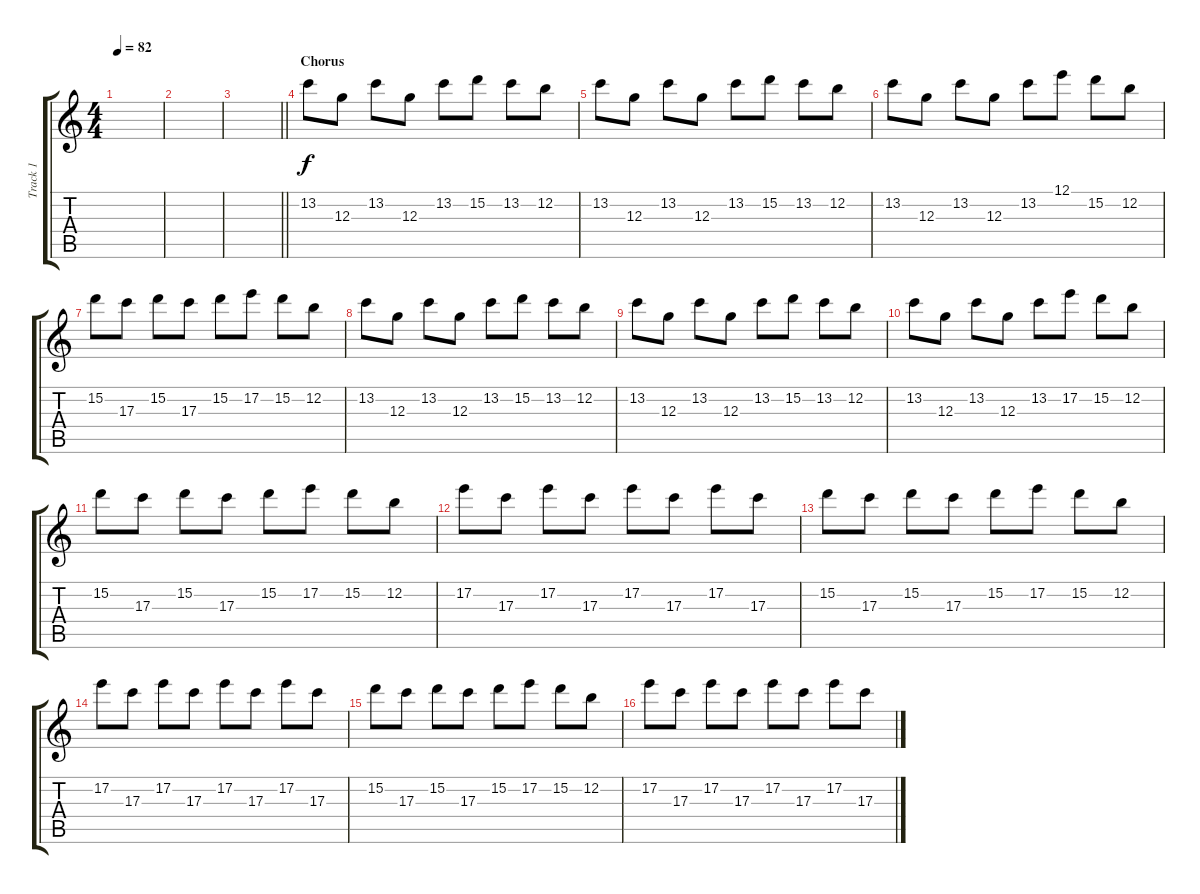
\track ("Track 1" "Track 1") {instrument acousticguitarsteel}
\staff {score tabs}
\tuning (E4 B3 G3 D3 A2 E2) {hide}
\ts (4 4)
\tempo 82
\clef g2
\ks c
|
|
\barLineRight lightlight
|
\section ("" "Chorus")
13.2.8 12.3.8 13.2.8 12.3.8 13.2.8 15.2.8 13.2.8 12.2.8 |
13.2.8 12.3.8 13.2.8 12.3.8 13.2.8 15.2.8 13.2.8 12.2.8 |
13.2.8 12.3.8 13.2.8 12.3.8 13.2.8 12.1.8 15.2.8 12.2.8 |
15.2.8 17.3.8 15.2.8 17.3.8 15.2.8 17.2.8 15.2.8 12.2.8 |
13.2.8 12.3.8 13.2.8 12.3.8 13.2.8 15.2.8 13.2.8 12.2.8 |
13.2.8 12.3.8 13.2.8 12.3.8 13.2.8 15.2.8 13.2.8 12.2.8 |
13.2.8 12.3.8 13.2.8 12.3.8 13.2.8 17.2.8 15.2.8 12.2.8 |
15.2.8 17.3.8 15.2.8 17.3.8 15.2.8 17.2.8 15.2.8 12.2.8 |
17.2.8 17.3.8 17.2.8 17.3.8 17.2.8 17.3.8 17.2.8 17.3.8 |
15.2.8 17.3.8 15.2.8 17.3.8 15.2.8 17.2.8 15.2.8 12.2.8 |
17.2.8 17.3.8 17.2.8 17.3.8 17.2.8 17.3.8 17.2.8 17.3.8 |
15.2.8 17.3.8 15.2.8 17.3.8 15.2.8 17.2.8 15.2.8 12.2.8 |
17.2.8 17.3.8 17.2.8 17.3.8 17.2.8 17.3.8 17.2.8 17.3.8
